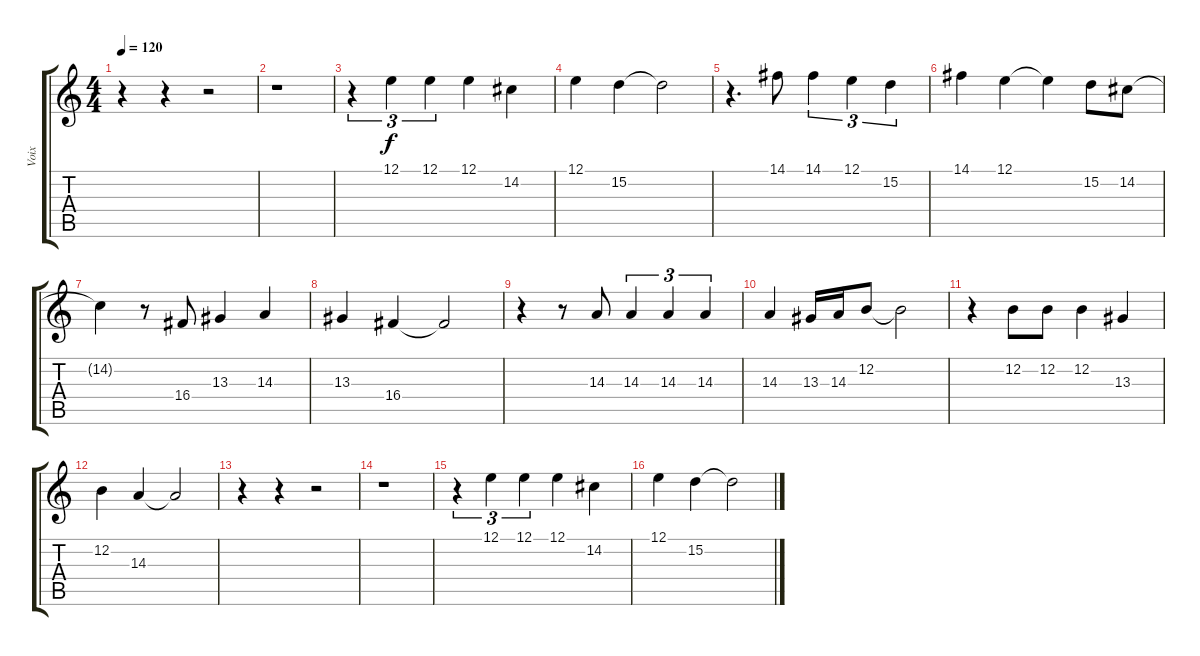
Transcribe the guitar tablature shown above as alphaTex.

\track ("Voix" "Voix") {instrument electricpiano1}
\staff {score tabs}
\tuning (E4 B3 G3 D3 A2 E2) {hide}
\ts (4 4)
\tempo 120
\clef g2
\ks c
r.4{dy f} r.4 r.2 |
r.1 |
r.4{tu (3 2)} 12.1.4{tu (3 2)} 12.1.4{tu (3 2)} 12.1.4 14.2.4 |
12.1.4 15.2.4 15.2{t}.2 |
r.4{d} 14.1.8 14.1.4{tu (3 2)} 12.1.4{tu (3 2)} 15.2.4{tu (3 2)} |
14.1.4 12.1.4 12.1{t}.4 15.2.8 14.2.8 |
14.2{t}.4 r.8 16.4.8 13.3.4 14.3.4 |
13.3.4 16.4.4 16.4{t}.2 |
r.4 r.8 14.3.8 14.3.4{tu (3 2)} 14.3.4{tu (3 2)} 14.3.4{tu (3 2)} |
14.3.4 13.3.16 14.3.16 12.2.8 12.2{t}.2 |
r.4 12.2.8 12.2.8 12.2.4 13.3.4 |
12.2.4 14.3.4 14.3{t}.2 |
r.4 r.4 r.2 |
r.1 |
r.4{tu (3 2)} 12.1.4{tu (3 2)} 12.1.4{tu (3 2)} 12.1.4 14.2.4 |
12.1.4 15.2.4 15.2{t}.2
